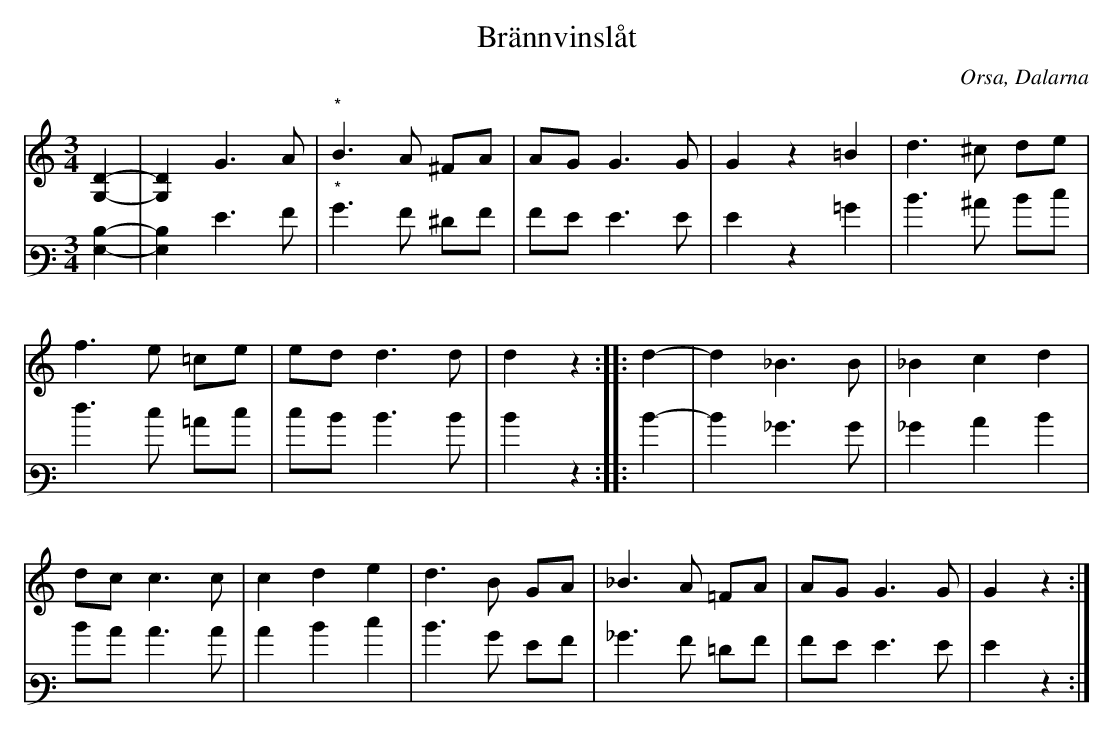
X:1
T: Brännvinslåt
O: Orsa, Dalarna
M: 3/4
L: 1/8
K: Gmix
V:1
[D2-G,2-] | [D2G,2] G3 A | "*"B3 A ^FA | AG G3 G | G2 z2 =B2 | d3 ^c de |
f3 e =ce | ed d3 d | d2 z2 :: d2- | d2 _B3 B | _B2 c2 d2 |
dc c3 c | c2 d2 e2 | d3 B GA | _B3 A =FA | AG G3 G | G2 z2 :|]
V:2 clef=bass3
[D2-G,2-] | [D2G,2] G3 A | "*"B3 A ^FA | AG G3 G | G2 z2 =B2 | d3 ^c de |
f3 e =ce | ed d3 d | d2 z2 :: d2- | d2 _B3 B | _B2 c2 d2 |
dc c3 c | c2 d2 e2 | d3 B GA | _B3 A =FA | AG G3 G | G2 z2 :|]
